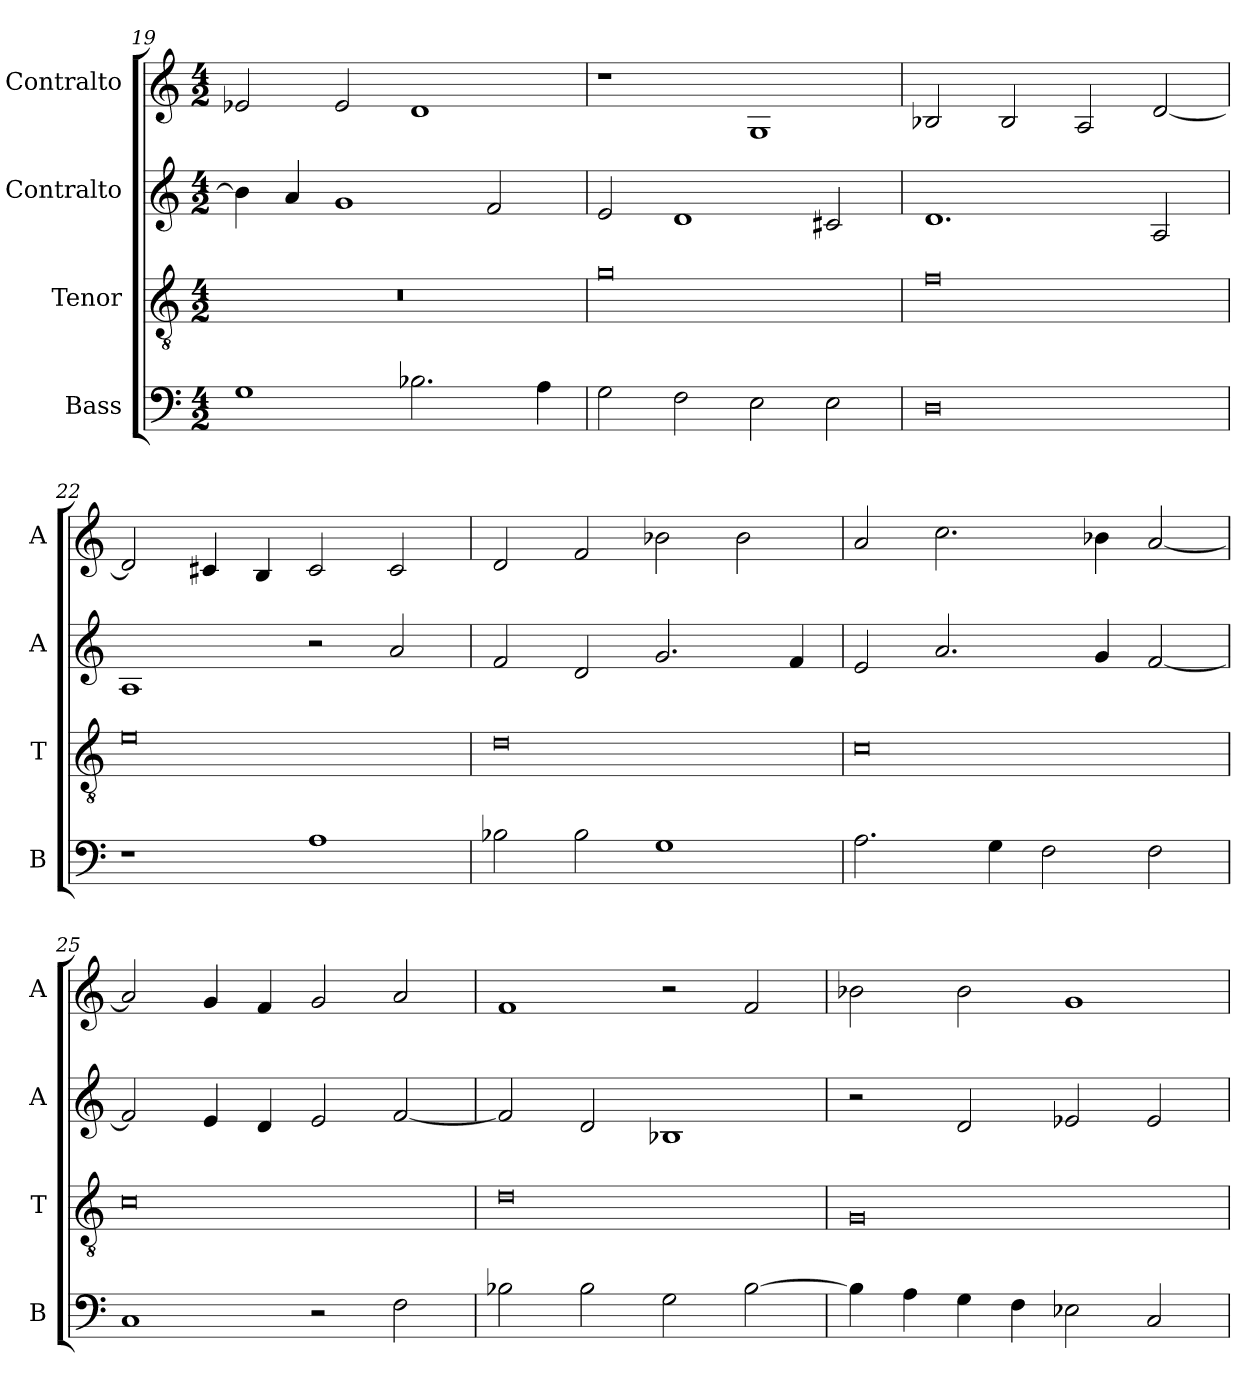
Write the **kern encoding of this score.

**kern	**kern	**kern	**kern
*part4	*part3	*part2	*part1
*staff4	*staff3	*staff2	*staff1
*I"Bass	*I"Tenor	*I"Contralto	*I"Contralto
*I'B	*I'T	*I'A	*I'A
*clefF4	*clefGv2	*clefG2	*clefG2
*k[]	*k[]	*k[]	*k[]
*M4/2	*M4/2	*M4/2	*M4/2
=19	=19	=19	=19
1G	0r	4b-]	2e-X
.	.	4a	.
.	.	1g	2e-
2.B-X	.	.	1d
.	.	2f	.
4A	.	.	.
=20	=20	=20	=20
2G	0g	2e	1r
2F	.	1d	.
2E	.	.	1G
2E	.	2c#X	.
=21	=21	=21	=21
0D	0f	1.d	2B-X
.	.	.	2B-
.	.	.	2A
.	.	2A	[2d
=22	=22	=22	=22
1r	0e	1A	2d]
.	.	.	4c#X
.	.	.	4B
1A	.	2r	2c#
.	.	2a	2c#
=23	=23	=23	=23
2B-X	0d	2f	2d
2B-	.	2d	2f
1G	.	2.g	2b-X
.	.	.	2b-
.	.	4f	.
=24	=24	=24	=24
2.A	0c	2e	2a
.	.	2.a	2.cc
4G	.	.	.
2F	.	.	.
.	.	4g	4b-X
2F	.	[2f	[2a
=25	=25	=25	=25
1C	0c	2f]	2a]
.	.	4e	4g
.	.	4d	4f
2r	.	2e	2g
2F	.	[2f	2a
=26	=26	=26	=26
2B-X	0d	2f]	1f
2B-	.	2d	.
2G	.	1B-X	2r
[2B-	.	.	2f
=27	=27	=27	=27
4B-]	0G	2r	2b-X
4A	.	.	.
4G	.	2d	2b-
4F	.	.	.
2E-X	.	2e-X	1g
2C	.	2e-	.
=	=	=	=
*-	*-	*-	*-
